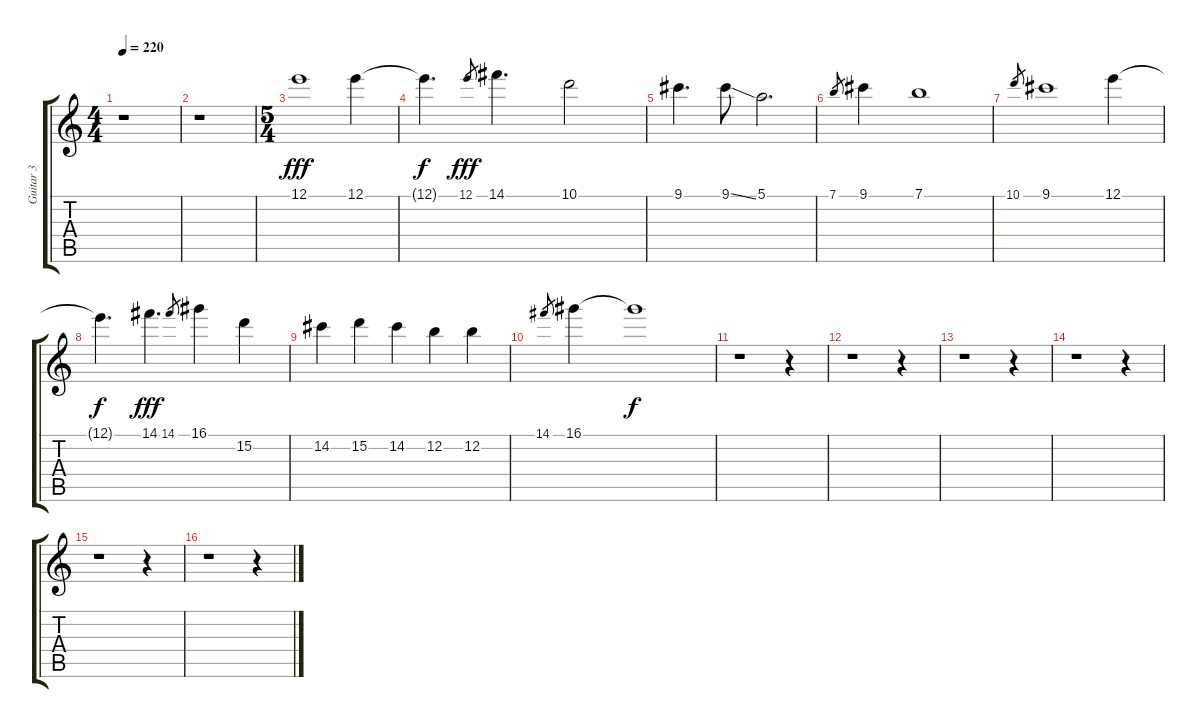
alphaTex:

\track ("Guitar 3" "Guitar 3") {instrument distortionguitar}
\staff {score tabs}
\tuning (E4 B3 G3 D3 A2 E2) {hide}
\ts (4 4)
\tempo 220
\clef g2
\ks c
r.1{dy fff} |
r.1 |
\ts (5 4)
12.1.1 12.1.4 |
12.1{t}.4{d dy f} 12.1.8{gr dy fff} 14.1.4{d} 10.1.2 |
9.1.4{d} 9.1{ss}.8 5.1.2{d} |
7.1.8{gr} 9.1.4 7.1.1 |
10.1.8{gr} 9.1.1 12.1.4 |
12.1{t}.4{d dy f} 14.1.4{d dy fff} 14.1.8{gr} 16.1.4 15.2.4 |
14.2.4 15.2.4 14.2.4 12.2.4 12.2.4 |
14.1.8{gr} 16.1.4 16.1{t}.1{dy f} |
r.1 r.4 |
r.1 r.4 |
r.1 r.4 |
r.1 r.4 |
r.1 r.4 |
r.1 r.4
